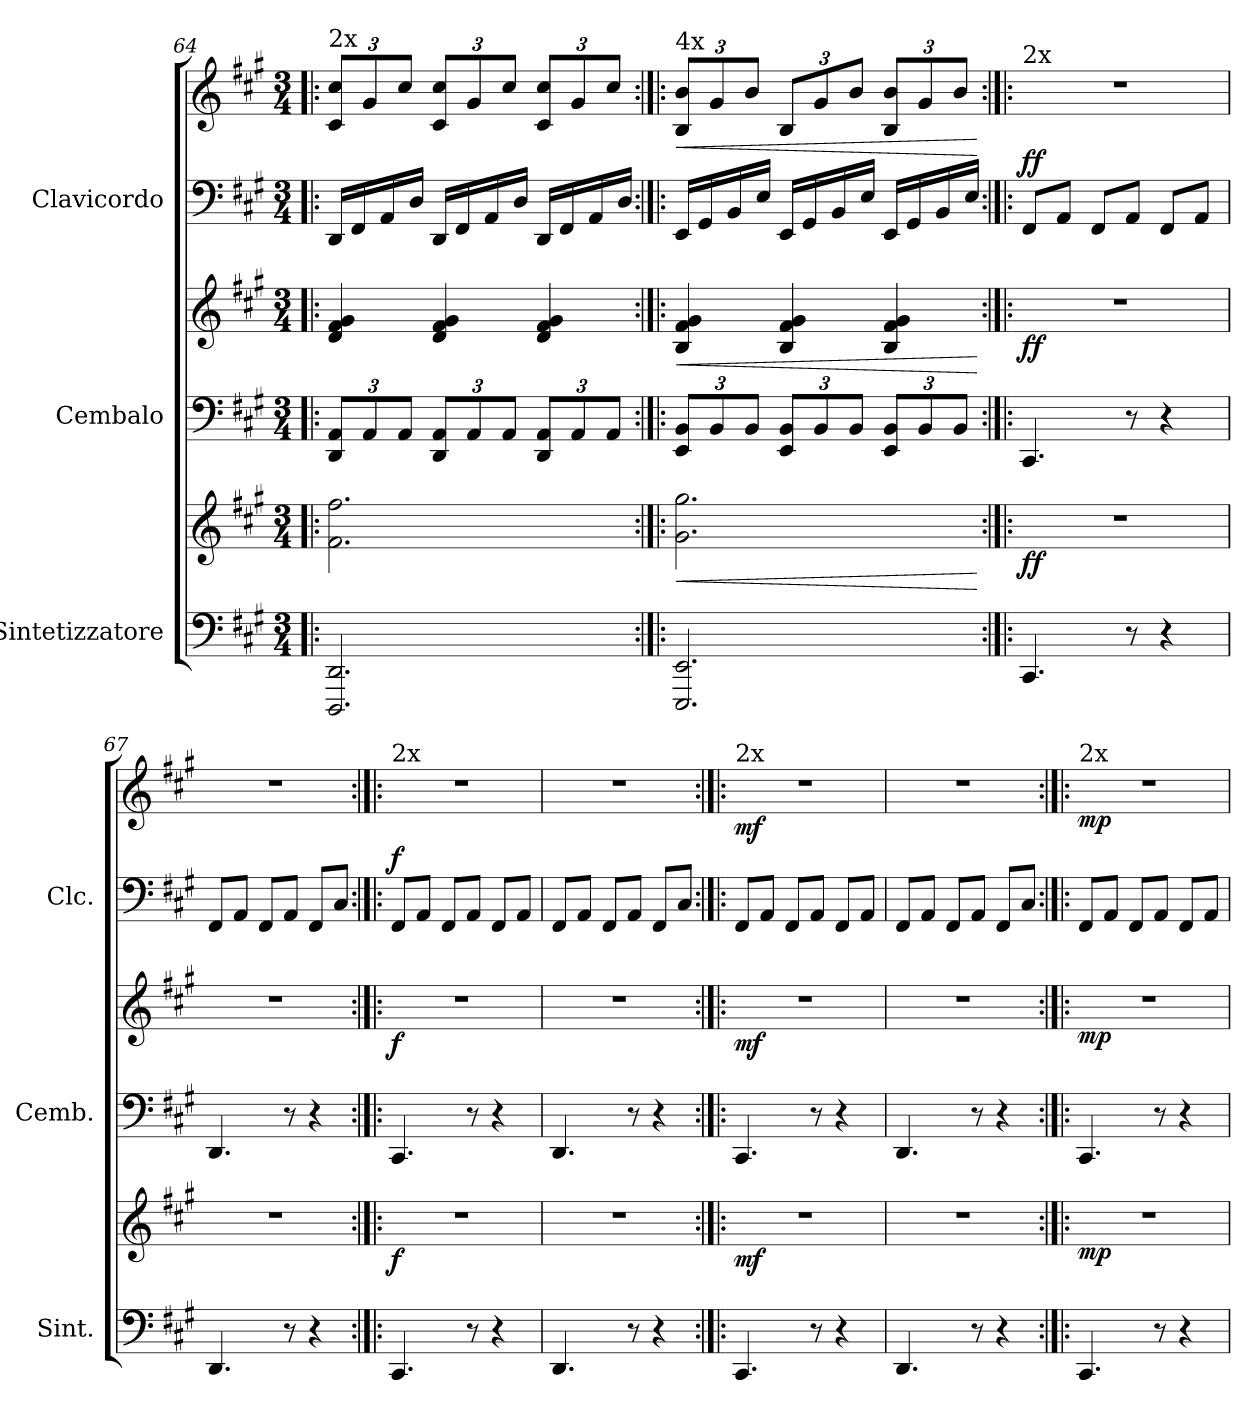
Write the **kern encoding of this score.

**kern	**kern	**dynam	**kern	**kern	**dynam	**kern	**kern	**dynam
*part3	*part3	*part3	*part2	*part2	*part2	*part1	*part1	*part1
*staff6	*staff5	*staff5/6	*staff4	*staff3	*staff3/4	*staff2	*staff1	*staff1/2
*I"Sintetizzatore	*	*	*I"Cembalo	*	*	*I"Clavicordo	*	*
*I'Sint.	*	*	*I'Cemb.	*	*	*I'Clc.	*	*
*clefF4	*clefG2	*	*clefF4	*clefG2	*	*clefF4	*clefG2	*
*k[f#c#g#]	*k[f#c#g#]	*	*k[f#c#g#]	*k[f#c#g#]	*	*k[f#c#g#]	*k[f#c#g#]	*
*M3/4	*M3/4	*	*M3/4	*M3/4	*	*M3/4	*M3/4	*
*	*	*	*Xbrackettup	*	*	*	*Xbrackettup	*
=64!|:	=64!|:	=64!|:	=64!|:	=64!|:	=64!|:	=64!|:	=64!|:	=64!|:
!	!	!	!	!	!	!	!LO:TX:a:t=2x	!
2.DDD/ 2.DD/	2.f#\ 2.ff#\	.	12DD/ 12AA/L	4d/ 4f#/ 4g#/	.	16DD/LL	12c#/ 12cc#/L	.
.	.	.	.	.	.	16FF#/	.	.
.	.	.	12AA/	.	.	.	12g#/	.
.	.	.	.	.	.	16AA/	.	.
.	.	.	12AA/J	.	.	.	12cc#/J	.
.	.	.	.	.	.	16D/JJ	.	.
.	.	.	12DD/ 12AA/L	4d/ 4f#/ 4g#/	.	16DD/LL	12c#/ 12cc#/L	.
.	.	.	.	.	.	16FF#/	.	.
.	.	.	12AA/	.	.	.	12g#/	.
.	.	.	.	.	.	16AA/	.	.
.	.	.	12AA/J	.	.	.	12cc#/J	.
.	.	.	.	.	.	16D/JJ	.	.
.	.	.	12DD/ 12AA/L	4d/ 4f#/ 4g#/	.	16DD/LL	12c#/ 12cc#/L	.
.	.	.	.	.	.	16FF#/	.	.
.	.	.	12AA/	.	.	.	12g#/	.
.	.	.	.	.	.	16AA/	.	.
.	.	.	12AA/J	.	.	.	12cc#/J	.
.	.	.	.	.	.	16D/JJ	.	.
!!LO:LB:g=z
=65:|!|:	=65:|!|:	=65:|!|:	=65:|!|:	=65:|!|:	=65:|!|:	=65:|!|:	=65:|!|:	=65:|!|:
!	!	!	!	!	!	!	!LO:TX:a:t=4x	!
!	!	!LO:HP:b	!	!	!LO:HP:b	!	!	!LO:HP:b
2.EEE/ 2.EE/	2.g#\ 2.gg#\	<	12EE/ 12BB/L	4B/ 4f#/ 4g#/	<	16EE/LL	12B/ 12b/L	<
.	.	.	.	.	.	16GG#/	.	.
.	.	.	12BB/	.	.	.	12g#/	.
.	.	.	.	.	.	16BB/	.	.
.	.	.	12BB/J	.	.	.	12b/J	.
.	.	.	.	.	.	16E/JJ	.	.
.	.	.	12EE/ 12BB/L	4B/ 4f#/ 4g#/	.	16EE/LL	12B/L	.
.	.	.	.	.	.	16GG#/	.	.
.	.	.	12BB/	.	.	.	12g#/	.
.	.	.	.	.	.	16BB/	.	.
.	.	.	12BB/J	.	.	.	12b/J	.
.	.	.	.	.	.	16E/JJ	.	.
.	.	.	12EE/ 12BB/L	4B/ 4f#/ 4g#/	.	16EE/LL	12B/ 12b/L	.
.	.	.	.	.	.	16GG#/	.	.
.	.	.	12BB/	.	.	.	12g#/	.
.	.	.	.	.	.	16BB/	.	.
.	.	.	12BB/J	.	.	.	12b/J	.
.	.	.	.	.	.	16E/JJ	.	.
.	.	[	.	.	[	.	.	[
=66:|!|:	=66:|!|:	=66:|!|:	=66:|!|:	=66:|!|:	=66:|!|:	=66:|!|:	=66:|!|:	=66:|!|:
!	!	!	!	!	!	!	!LO:TX:a:t=2x	!
!	!	!LO:DY:b	!	!	!LO:DY:b	!	!	!LO:DY:a=2
4.CC#/	2.r	ff	4.CC#/	2.r	ff	8FF#/L	2.r	ff
.	.	.	.	.	.	8AA/J	.	.
.	.	.	.	.	.	8FF#/L	.	.
8r	.	.	8r	.	.	8AA/J	.	.
4r	.	.	4r	.	.	8FF#/L	.	.
.	.	.	.	.	.	8AA/J	.	.
=67	=67	=67	=67	=67	=67	=67	=67	=67
4.DD/	2.r	.	4.DD/	2.r	.	8FF#/L	2.r	.
.	.	.	.	.	.	8AA/J	.	.
.	.	.	.	.	.	8FF#/L	.	.
8r	.	.	8r	.	.	8AA/J	.	.
4r	.	.	4r	.	.	8FF#/L	.	.
.	.	.	.	.	.	8C#/J	.	.
=68:|!|:	=68:|!|:	=68:|!|:	=68:|!|:	=68:|!|:	=68:|!|:	=68:|!|:	=68:|!|:	=68:|!|:
!	!	!	!	!	!	!	!LO:TX:a:t=2x	!
!	!	!LO:DY:b	!	!	!LO:DY:b	!	!	!LO:DY:a=2
4.CC#/	2.r	f	4.CC#/	2.r	f	8FF#/L	2.r	f
.	.	.	.	.	.	8AA/J	.	.
.	.	.	.	.	.	8FF#/L	.	.
8r	.	.	8r	.	.	8AA/J	.	.
4r	.	.	4r	.	.	8FF#/L	.	.
.	.	.	.	.	.	8AA/J	.	.
!!LO:PB:g=z
=69	=69	=69	=69	=69	=69	=69	=69	=69
4.DD/	2.r	.	4.DD/	2.r	.	8FF#/L	2.r	.
.	.	.	.	.	.	8AA/J	.	.
.	.	.	.	.	.	8FF#/L	.	.
8r	.	.	8r	.	.	8AA/J	.	.
4r	.	.	4r	.	.	8FF#/L	.	.
.	.	.	.	.	.	8C#/J	.	.
=70:|!|:	=70:|!|:	=70:|!|:	=70:|!|:	=70:|!|:	=70:|!|:	=70:|!|:	=70:|!|:	=70:|!|:
!	!	!	!	!	!	!	!LO:TX:a:t=2x	!
!	!	!LO:DY:b	!	!	!LO:DY:b	!	!	!LO:DY:b
4.CC#/	2.r	mf	4.CC#/	2.r	mf	8FF#/L	2.r	mf
.	.	.	.	.	.	8AA/J	.	.
.	.	.	.	.	.	8FF#/L	.	.
8r	.	.	8r	.	.	8AA/J	.	.
4r	.	.	4r	.	.	8FF#/L	.	.
.	.	.	.	.	.	8AA/J	.	.
=71	=71	=71	=71	=71	=71	=71	=71	=71
4.DD/	2.r	.	4.DD/	2.r	.	8FF#/L	2.r	.
.	.	.	.	.	.	8AA/J	.	.
.	.	.	.	.	.	8FF#/L	.	.
8r	.	.	8r	.	.	8AA/J	.	.
4r	.	.	4r	.	.	8FF#/L	.	.
.	.	.	.	.	.	8C#/J	.	.
=72:|!|:	=72:|!|:	=72:|!|:	=72:|!|:	=72:|!|:	=72:|!|:	=72:|!|:	=72:|!|:	=72:|!|:
!	!	!	!	!	!	!	!LO:TX:a:t=2x	!
!	!	!LO:DY:b	!	!	!LO:DY:b	!	!	!LO:DY:b
4.CC#/	2.r	mp	4.CC#/	2.r	mp	8FF#/L	2.r	mp
.	.	.	.	.	.	8AA/J	.	.
.	.	.	.	.	.	8FF#/L	.	.
8r	.	.	8r	.	.	8AA/J	.	.
4r	.	.	4r	.	.	8FF#/L	.	.
.	.	.	.	.	.	8AA/J	.	.
=	=	=	=	=	=	=	=	=
*-	*-	*-	*-	*-	*-	*-	*-	*-
